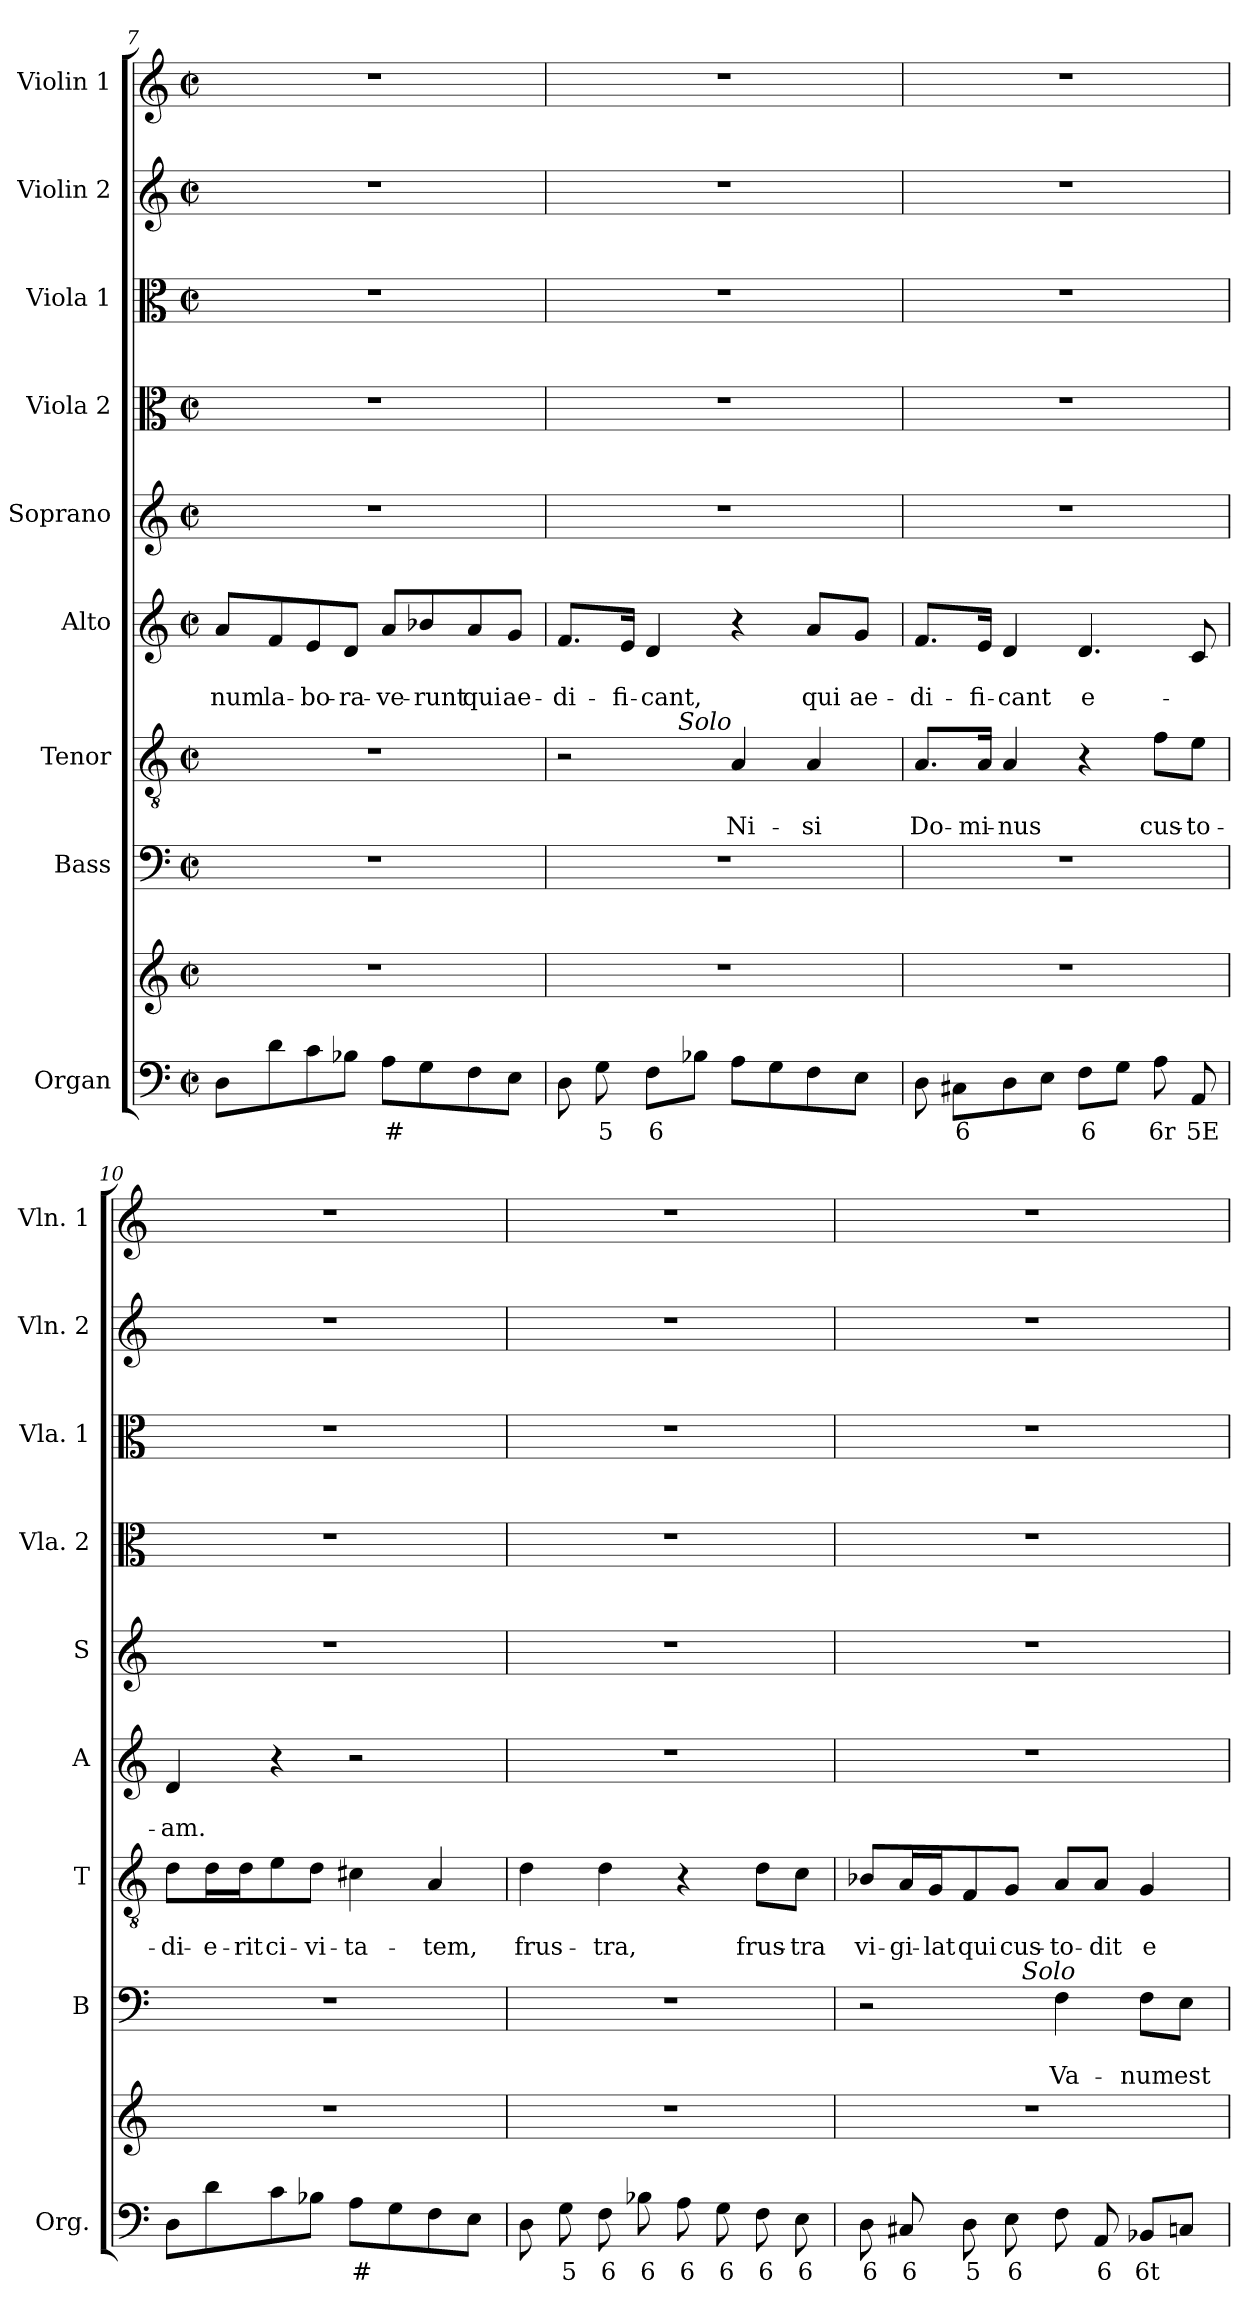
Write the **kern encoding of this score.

**kern	**text	**kern	**kern	**text	**text	**kern	**text	**text	**kern	**text	**text	**kern	**kern	**kern	**kern	**kern
*part9	*part9	*part9	*part8	*part8	*part8	*part7	*part7	*part7	*part6	*part6	*part6	*part5	*part4	*part3	*part2	*part1
*staff10	*staff10	*staff9	*staff8	*staff8	*staff8	*staff7	*staff7	*staff7	*staff6	*staff6	*staff6	*staff5	*staff4	*staff3	*staff2	*staff1
*I"Organ	*	*	*I"Bass	*	*	*I"Tenor	*	*	*I"Alto	*	*	*I"Soprano	*I"Viola 2	*I"Viola 1	*I"Violin 2	*I"Violin 1
*I'Org.	*	*	*I'B	*	*	*I'T	*	*	*I'A	*	*	*I'S	*I'Vla. 2	*I'Vla. 1	*I'Vln. 2	*I'Vln. 1
*clefF4	*	*clefG2	*clefF4	*	*	*clefGv2	*	*	*clefG2	*	*	*clefG2	*clefC3	*clefC3	*clefG2	*clefG2
*k[]	*	*k[]	*k[]	*	*	*k[]	*	*	*k[]	*	*	*k[]	*k[]	*k[]	*k[]	*k[]
*C:	*	*C:	*C:	*	*	*C:	*	*	*C:	*	*	*C:	*C:	*C:	*C:	*C:
*M2/2	*	*M2/2	*M2/2	*	*	*M2/2	*	*	*M2/2	*	*	*M2/2	*M2/2	*M2/2	*M2/2	*M2/2
*met(c|)	*	*met(c|)	*met(c|)	*	*	*met(c|)	*	*	*met(c|)	*	*	*met(c|)	*met(c|)	*met(c|)	*met(c|)	*met(c|)
=7	=7	=7	=7	=7	=7	=7	=7	=7	=7	=7	=7	=7	=7	=7	=7	=7
!	!	!	!	!	!	!	!	!	!	!	!LO:LY:b	!	!	!	!	!
8D\L	.	1r	1r	.	.	1r	.	.	8a/L	.	-num	1r	1r	1r	1r	1r
!	!	!	!	!	!	!	!	!	!	!	!LO:LY:b	!	!	!	!	!
8d\	.	.	.	.	.	.	.	.	8f/	.	la-	.	.	.	.	.
!	!	!	!	!	!	!	!	!	!	!	!LO:LY:b	!	!	!	!	!
8c\	.	.	.	.	.	.	.	.	8e/	.	-bo-	.	.	.	.	.
!	!	!	!	!	!	!	!	!	!	!	!LO:LY:b	!	!	!	!	!
8B-X\J	.	.	.	.	.	.	.	.	8d/J	.	-ra-	.	.	.	.	.
!	!LO:LY:b	!	!	!	!	!	!	!	!	!	!LO:LY:b	!	!	!	!	!
8A\L	#	.	.	.	.	.	.	.	8a/L	.	-ve-	.	.	.	.	.
!	!	!	!	!	!	!	!	!	!	!	!LO:LY:b	!	!	!	!	!
8G\	.	.	.	.	.	.	.	.	8b-X/	.	-runt	.	.	.	.	.
!	!	!	!	!	!	!	!	!	!	!	!LO:LY:b	!	!	!	!	!
8F\	.	.	.	.	.	.	.	.	8a/	.	qui	.	.	.	.	.
!	!	!	!	!	!	!	!	!	!	!	!LO:LY:b	!	!	!	!	!
8E\J	.	.	.	.	.	.	.	.	8g/J	.	ae-	.	.	.	.	.
=8	=8	=8	=8	=8	=8	=8	=8	=8	=8	=8	=8	=8	=8	=8	=8	=8
!	!	!	!	!	!	!	!	!	!	!	!LO:LY:b	!	!	!	!	!
*	*	*	*	*	*	*^	*	*	*	*	*	*	*	*	*	*
8D\	.	1r	1r	.	.	2r	4ryy	.	.	8.f/L	.	-di-	1r	1r	1r	1r	1r
!	!LO:LY:b	!	!	!	!	!	!	!	!	!	!	!	!	!	!	!	!
8G\	5	.	.	.	.	.	.	.	.	.	.	.	.	.	.	.	.
!	!	!	!	!	!	!	!	!	!	!	!	!LO:LY:b	!	!	!	!	!
.	.	.	.	.	.	.	.	.	.	16e/Jk	.	-fi-	.	.	.	.	.
!	!LO:LY:b	!	!	!	!	!	!	!	!	!	!	!LO:LY:b	!	!	!	!	!
8F\L	6	.	.	.	.	.	16.ryy	.	.	4d/	.	-cant,	.	.	.	.	.
!	!	!	!	!	!	!	!LO:TX:a:i:t=Solo	!	!	!	!	!	!	!	!	!	!
.	.	.	.	.	.	.	2ryy	.	.	.	.	.	.	.	.	.	.
8B-X\J	.	.	.	.	.	.	.	.	.	.	.	.	.	.	.	.	.
!	!	!	!	!	!	!	!	!	!LO:LY:b	!	!	!	!	!	!	!	!
8A\L	.	.	.	.	.	4A/	.	.	Ni-	4r	.	.	.	.	.	.	.
8G\	.	.	.	.	.	.	.	.	.	.	.	.	.	.	.	.	.
!	!	!	!	!	!	!	!	!	!LO:LY:b	!	!	!LO:LY:b	!	!	!	!	!
8F\	.	.	.	.	.	4A/	.	.	-si	8a/L	.	qui	.	.	.	.	.
.	.	.	.	.	.	.	8ryy	.	.	.	.	.	.	.	.	.	.
!	!	!	!	!	!	!	!	!	!	!	!	!LO:LY:b	!	!	!	!	!
8E\J	.	.	.	.	.	.	.	.	.	8g/J	.	ae-	.	.	.	.	.
.	.	.	.	.	.	.	32ryy	.	.	.	.	.	.	.	.	.	.
=9	=9	=9	=9	=9	=9	=9	=9	=9	=9	=9	=9	=9	=9	=9	=9	=9	=9
!	!	!	!	!	!	!	!	!	!LO:LY:b	!	!	!LO:LY:b	!	!	!	!	!
*	*	*	*	*	*	*v	*v	*	*	*	*	*	*	*	*	*	*
8D\	.	1r	1r	.	.	8.A/L	.	Do-	8.f/L	.	-di-	1r	1r	1r	1r	1r
!	!LO:LY:b	!	!	!	!	!	!	!	!	!	!	!	!	!	!	!
8C#X\L	6	.	.	.	.	.	.	.	.	.	.	.	.	.	.	.
!	!	!	!	!	!	!	!	!LO:LY:b	!	!	!LO:LY:b	!	!	!	!	!
.	.	.	.	.	.	16A/Jk	.	-mi-	16e/Jk	.	-fi-	.	.	.	.	.
!	!	!	!	!	!	!	!	!LO:LY:b	!	!	!LO:LY:b	!	!	!	!	!
8D\	.	.	.	.	.	4A/	.	-nus	4d/	.	-cant	.	.	.	.	.
8E\J	.	.	.	.	.	.	.	.	.	.	.	.	.	.	.	.
!	!LO:LY:b	!	!	!	!	!	!	!	!	!	!LO:LY:b	!	!	!	!	!
8F\L	6	.	.	.	.	4r	.	.	4.d/	.	e-	.	.	.	.	.
8G\J	.	.	.	.	.	.	.	.	.	.	.	.	.	.	.	.
!	!LO:LY:b	!	!	!	!	!	!	!LO:LY:b	!	!	!	!	!	!	!	!
8A\	6r	.	.	.	.	8f\L	.	cus-	.	.	.	.	.	.	.	.
!	!LO:LY:b	!	!	!	!	!	!	!LO:LY:b	!	!	!	!	!	!	!	!
8AA/	5E	.	.	.	.	8e\J	.	-to-	8c/	.	.	.	.	.	.	.
=10	=10	=10	=10	=10	=10	=10	=10	=10	=10	=10	=10	=10	=10	=10	=10	=10
!	!	!	!	!	!	!	!	!LO:LY:b	!	!	!LO:LY:b	!	!	!	!	!
8D\L	.	1r	1r	.	.	8d\L	.	-di-	4d/	.	-am.	1r	1r	1r	1r	1r
!	!	!	!	!	!	!	!	!LO:LY:b	!	!	!	!	!	!	!	!
8d\	.	.	.	.	.	16d\L	.	-e-	.	.	.	.	.	.	.	.
!	!	!	!	!	!	!	!	!LO:LY:b	!	!	!	!	!	!	!	!
.	.	.	.	.	.	16d\J	.	-rit	.	.	.	.	.	.	.	.
!	!	!	!	!	!	!	!	!LO:LY:b	!	!	!	!	!	!	!	!
8c\	.	.	.	.	.	8e\	.	ci-	4r	.	.	.	.	.	.	.
!	!	!	!	!	!	!	!	!LO:LY:b	!	!	!	!	!	!	!	!
8B-X\J	.	.	.	.	.	8d\J	.	-vi-	.	.	.	.	.	.	.	.
!	!LO:LY:b	!	!	!	!	!	!	!LO:LY:b	!	!	!	!	!	!	!	!
8A\L	#	.	.	.	.	4c#X\	.	-ta-	2r	.	.	.	.	.	.	.
8G\	.	.	.	.	.	.	.	.	.	.	.	.	.	.	.	.
!	!	!	!	!	!	!	!	!LO:LY:b	!	!	!	!	!	!	!	!
8F\	.	.	.	.	.	4A/	.	-tem,	.	.	.	.	.	.	.	.
8E\J	.	.	.	.	.	.	.	.	.	.	.	.	.	.	.	.
!!LO:LB:g=z
=11	=11	=11	=11	=11	=11	=11	=11	=11	=11	=11	=11	=11	=11	=11	=11	=11
!	!	!	!	!	!	!	!	!LO:LY:b	!	!	!	!	!	!	!	!
8D\	.	1r	1r	.	.	4d\	.	frus-	1r	.	.	1r	1r	1r	1r	1r
!	!LO:LY:b	!	!	!	!	!	!	!	!	!	!	!	!	!	!	!
8G\	5	.	.	.	.	.	.	.	.	.	.	.	.	.	.	.
!	!LO:LY:b	!	!	!	!	!	!	!LO:LY:b	!	!	!	!	!	!	!	!
8F\	6	.	.	.	.	4d\	.	-tra,	.	.	.	.	.	.	.	.
!	!LO:LY:b	!	!	!	!	!	!	!	!	!	!	!	!	!	!	!
8B-X\	6	.	.	.	.	.	.	.	.	.	.	.	.	.	.	.
!	!LO:LY:b	!	!	!	!	!	!	!	!	!	!	!	!	!	!	!
8A\	6	.	.	.	.	4r	.	.	.	.	.	.	.	.	.	.
!	!LO:LY:b	!	!	!	!	!	!	!	!	!	!	!	!	!	!	!
8G\	6	.	.	.	.	.	.	.	.	.	.	.	.	.	.	.
!	!LO:LY:b	!	!	!	!	!	!	!LO:LY:b	!	!	!	!	!	!	!	!
8F\	6	.	.	.	.	8d\L	.	frus-	.	.	.	.	.	.	.	.
!	!LO:LY:b	!	!	!	!	!	!	!LO:LY:b	!	!	!	!	!	!	!	!
8E\	6	.	.	.	.	8c\J	.	-tra	.	.	.	.	.	.	.	.
=12	=12	=12	=12	=12	=12	=12	=12	=12	=12	=12	=12	=12	=12	=12	=12	=12
!	!LO:LY:b	!	!	!	!	!	!	!LO:LY:b	!	!	!	!	!	!	!	!
*	*	*	*^	*	*	*	*	*	*	*	*	*	*	*	*	*
8D\	6	1r	2r	4ryy	.	.	8B-X/L	.	vi-	1r	.	.	1r	1r	1r	1r	1r
!	!LO:LY:b	!	!	!	!	!	!	!	!LO:LY:b	!	!	!	!	!	!	!	!
8C#X/	6	.	.	.	.	.	16A/L	.	-gi-	.	.	.	.	.	.	.	.
!	!	!	!	!	!	!	!	!	!LO:LY:b	!	!	!	!	!	!	!	!
.	.	.	.	.	.	.	16G/J	.	-lat	.	.	.	.	.	.	.	.
!	!LO:LY:b	!	!	!	!	!	!	!	!LO:LY:b	!	!	!	!	!	!	!	!
8D\	5	.	.	8ryy	.	.	8F/	.	qui	.	.	.	.	.	.	.	.
!	!LO:LY:b	!	!	!	!	!	!	!	!LO:LY:b	!	!	!	!	!	!	!	!
8E\	6	.	.	32ryy	.	.	8G/J	.	cus-	.	.	.	.	.	.	.	.
!	!	!	!	!LO:TX:a:i:t=Solo	!	!	!	!	!	!	!	!	!	!	!	!	!
.	.	.	.	2ryy	.	.	.	.	.	.	.	.	.	.	.	.	.
!	!	!	!	!	!	!LO:LY:b	!	!	!LO:LY:b	!	!	!	!	!	!	!	!
8F\	.	.	4F\	.	.	Va-	8A/L	.	-to-	.	.	.	.	.	.	.	.
!	!LO:LY:b	!	!	!	!	!	!	!	!LO:LY:b	!	!	!	!	!	!	!	!
8AA/	6	.	.	.	.	.	8A/J	.	-dit	.	.	.	.	.	.	.	.
!	!LO:LY:b	!	!	!	!	!LO:LY:b	!	!	!LO:LY:b	!	!	!	!	!	!	!	!
8BB-X/L	6t	.	8F\L	.	.	-num	4G/	.	e-	.	.	.	.	.	.	.	.
!	!	!	!	!	!	!LO:LY:b	!	!	!	!	!	!	!	!	!	!	!
8Cn/J	.	.	8E\J	.	.	est	.	.	.	.	.	.	.	.	.	.	.
.	.	.	.	16.ryy	.	.	.	.	.	.	.	.	.	.	.	.	.
*	*	*	*v	*v	*	*	*	*	*	*	*	*	*	*	*	*	*
=	=	=	=	=	=	=	=	=	=	=	=	=	=	=	=	=
*-	*-	*-	*-	*-	*-	*-	*-	*-	*-	*-	*-	*-	*-	*-	*-	*-
